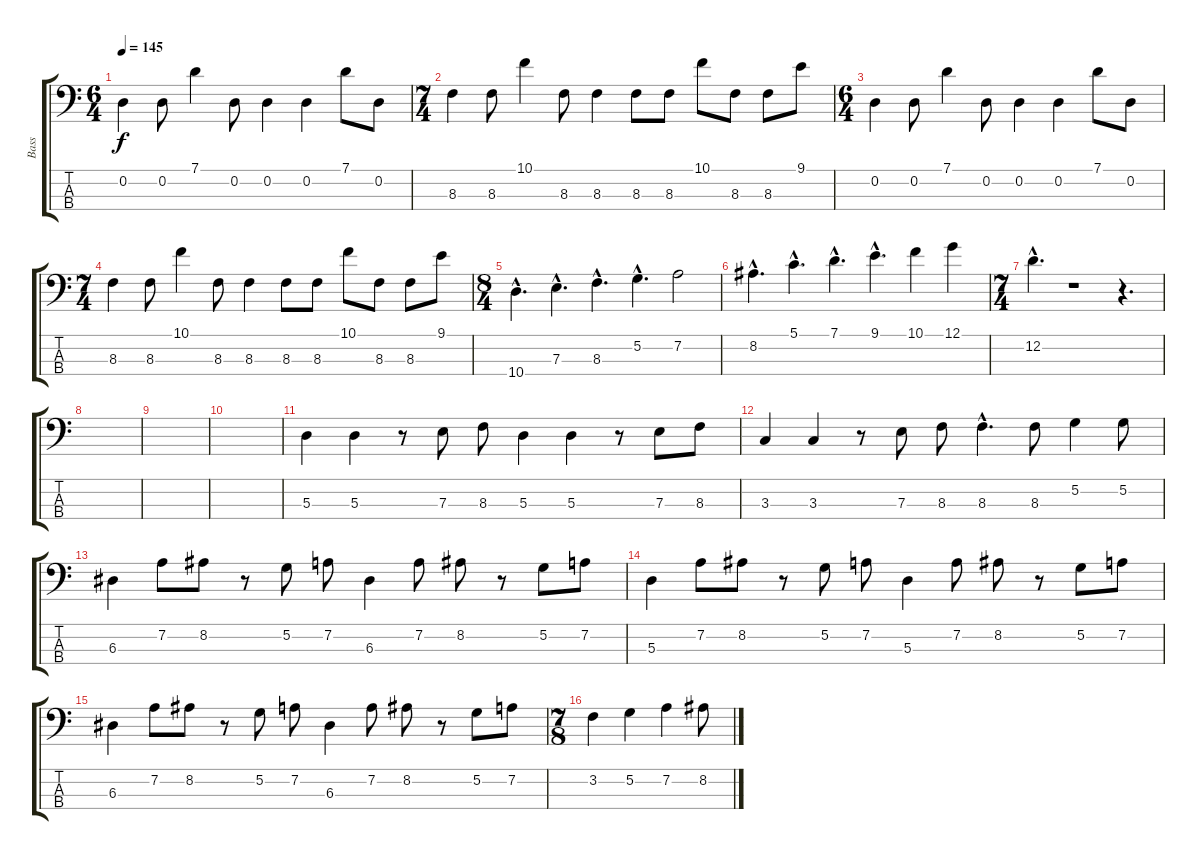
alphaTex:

\track ("Bass" "Bass") {instrument electricbassfinger}
\staff {score tabs}
\tuning (G2 D2 A1 E1) {hide}
\ts (6 4)
\tempo 145
\clef f4
\ks c
0.2.4{dy f} 0.2.8 7.1.4 0.2.8 0.2.4 0.2.4 7.1.8 0.2.8 |
\ts (7 4)
8.3.4 8.3.8 10.1.4 8.3.8 8.3.4 8.3.8 8.3.8 10.1.8 8.3.8 8.3.8 9.1.8 |
\ts (6 4)
0.2.4 0.2.8 7.1.4 0.2.8 0.2.4 0.2.4 7.1.8 0.2.8 |
\ts (7 4)
8.3.4 8.3.8 10.1.4 8.3.8 8.3.4 8.3.8 8.3.8 10.1.8 8.3.8 8.3.8 9.1.8 |
\ts (8 4)
10.4{hac}.4{d} 7.3{hac}.4{d} 8.3{hac}.4{d} 5.2{hac}.4{d} 7.2.2 |
8.2{hac}.4{d} 5.1{hac}.4{d} 7.1{hac}.4{d} 9.1{hac}.4{d} 10.1.4 12.1.4 |
\ts (7 4)
12.2{hac}.4{d} r.1 r.4{d} |
|
|
|
5.3.4 5.3.4 r.8 7.3.8 8.3.8 5.3.4 5.3.4 r.8 7.3.8 8.3.8 |
3.3.4 3.3.4 r.8 7.3.8 8.3.8 8.3{hac}.4{d} 8.3.8 5.2.4 5.2.8 |
6.3.4 7.2.8 8.2.8 r.8 5.2.8 7.2.8 6.3.4 7.2.8 8.2.8 r.8 5.2.8 7.2.8 |
5.3.4 7.2.8 8.2.8 r.8 5.2.8 7.2.8 5.3.4 7.2.8 8.2.8 r.8 5.2.8 7.2.8 |
6.3.4 7.2.8 8.2.8 r.8 5.2.8 7.2.8 6.3.4 7.2.8 8.2.8 r.8 5.2.8 7.2.8 |
\ts (7 8)
3.2.4 5.2.4 7.2.4 8.2.8
